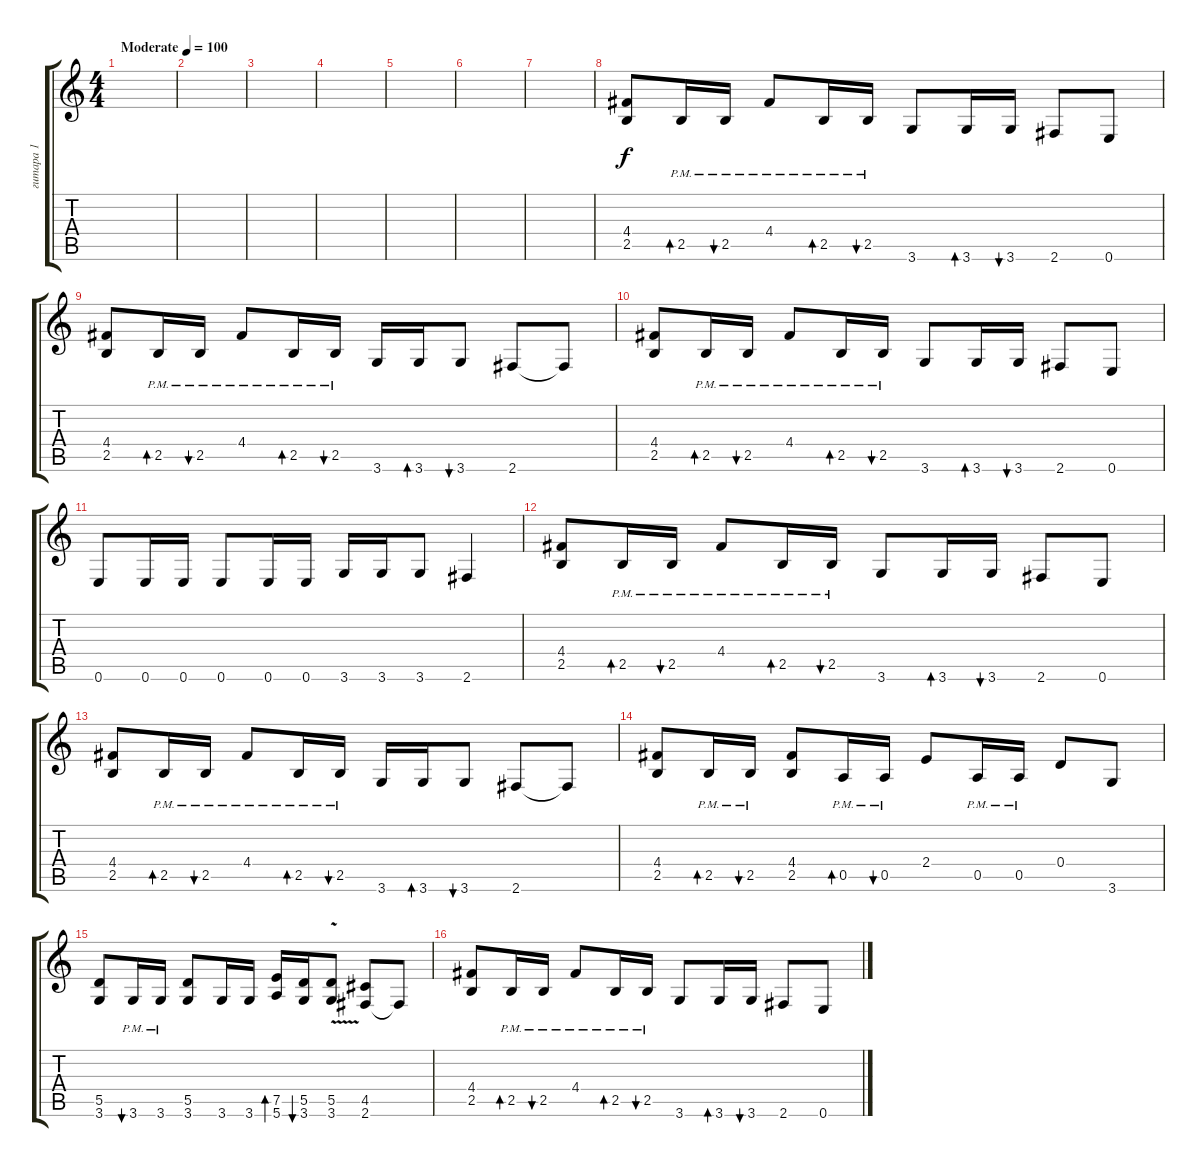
\track ("гитара 1" "гитара 1") {instrument distortionguitar}
\staff {score tabs}
\tuning (E4 B3 G3 D3 A2 E2) {hide}
\ts (4 4)
\tempo (100 "Moderate")
\clef g2
\ks c
|
|
|
|
|
|
|
(4.4 2.5).8 2.5{pm}.16{bd 60} 2.5{pm}.16{bu 60} 4.4{pm}.8 2.5{pm}.16{bd 60} 2.5{pm}.16{bu 60} 3.6.8 3.6.16{bd 60} 3.6.16{bu 60} 2.6.8 0.6.8 |
(4.4 2.5).8 2.5{pm}.16{bd 60} 2.5{pm}.16{bu 60} 4.4{pm}.8 2.5{pm}.16{bd 60} 2.5{pm}.16{bu 60} 3.6.16 3.6.16{bd 60} 3.6.8{bu 60} 2.6.8 2.6{t}.8 |
(4.4 2.5).8 2.5{pm}.16{bd 60} 2.5{pm}.16{bu 60} 4.4{pm}.8 2.5{pm}.16{bd 60} 2.5{pm}.16{bu 60} 3.6.8 3.6.16{bd 60} 3.6.16{bu 60} 2.6.8 0.6.8 |
0.6.8 0.6.16 0.6.16 0.6.8 0.6.16 0.6.16 3.6.16 3.6.16 3.6.8 2.6.4 |
(4.4 2.5).8 2.5{pm}.16{bd 60} 2.5{pm}.16{bu 60} 4.4{pm}.8 2.5{pm}.16{bd 60} 2.5{pm}.16{bu 60} 3.6.8 3.6.16{bd 60} 3.6.16{bu 60} 2.6.8 0.6.8 |
(4.4 2.5).8 2.5{pm}.16{bd 60} 2.5{pm}.16{bu 60} 4.4{pm}.8 2.5{pm}.16{bd 60} 2.5{pm}.16{bu 60} 3.6.16 3.6.16{bd 60} 3.6.8{bu 60} 2.6.8 2.6{t}.8 |
(4.4 2.5).8 2.5{pm}.16{bd 60} 2.5{pm}.16{bu 60} (4.4 2.5).8 0.5{pm}.16{bd 60} 0.5{pm}.16{bu 60} 2.4.8 0.5{pm}.16 0.5{pm}.16 0.4.8 3.6.8 |
(5.5 3.6).8 3.6{pm}.16{bu 60} 3.6{pm}.16 (5.5 3.6).8 3.6.16 3.6.16 (7.5 5.6).16{bd 60} (5.5 3.6).16{bu 60} (5.5 3.6{v}).8 (4.5 2.6).8 2.6{t}.8 |
(4.4 2.5).8 2.5{pm}.16{bd 60} 2.5{pm}.16{bu 60} 4.4{pm}.8 2.5{pm}.16{bd 60} 2.5{pm}.16{bu 60} 3.6.8 3.6.16{bd 60} 3.6.16{bu 60} 2.6.8 0.6.8
